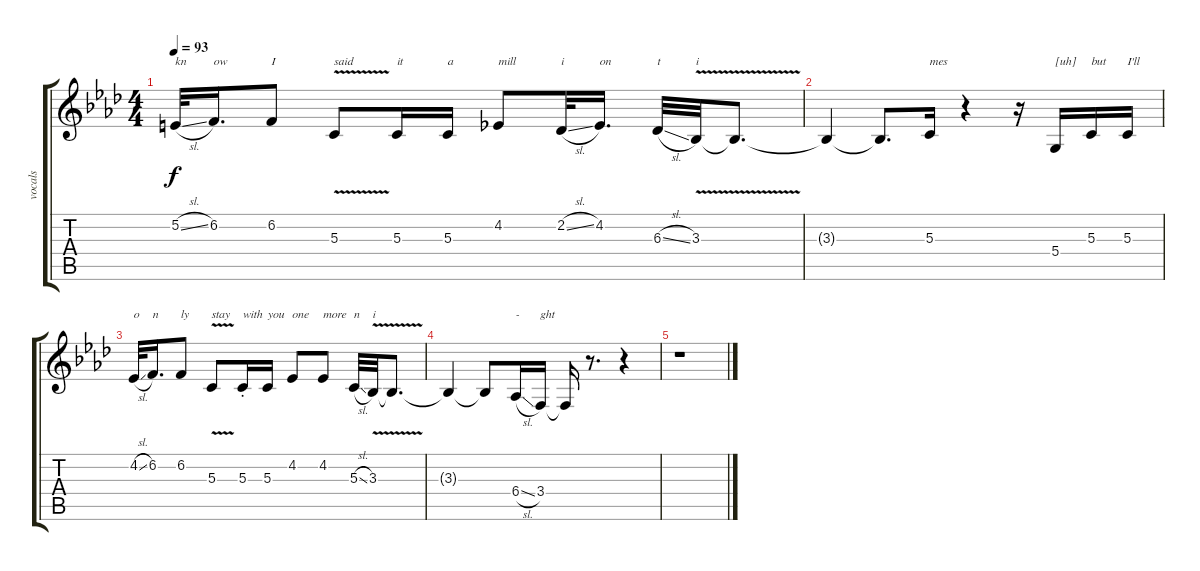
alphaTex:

\track ("vocals" "vocals") {instrument lead2sawtooth}
\staff {score tabs}
\tuning (E4 B3 G3 D3 A2 E2) {hide}
\ts (4 4)
\tempo 93
\clef g2
\ks fminor
5.2{sl}.32{txt "kn" dy f} 6.2.16{d txt "ow"} 6.2.8{txt "I"} 5.3{v}.8{txt "said"} 5.3.16{txt "it"} 5.3.16{txt "a"} 4.2.8{txt "mill"} 2.2{sl}.32{txt "i"} 4.2.16{d txt "on"} 6.3{sl}.32{txt "t"} 3.3{v}.32{txt "i"} 3.3{t}.8{d} |
3.3{t}.4 3.3{t}.8{d} 5.3.16{txt "mes"} r.4 r.16 5.4.16{txt "[uh]"} 5.3.16{txt "but"} 5.3.16{txt "I'll"} |
4.2{sl}.32{txt "o"} 6.2.16{d txt "n"} 6.2.8{txt "ly"} 5.3{v}.8{txt "stay"} 5.3{st}.16{txt "with"} 5.3.16{txt "you"} 4.2.8{txt "one"} 4.2.8{txt "more"} 5.3{sl}.32{txt "n"} 3.3{v}.32{txt "i"} 3.3{t}.8{d} |
3.3{t}.4 3.3{t}.8 6.4{sl}.16{txt "-"} 3.4.16{txt "ght"} 3.4{t}.16 r.8{d} r.4 |
r.1
